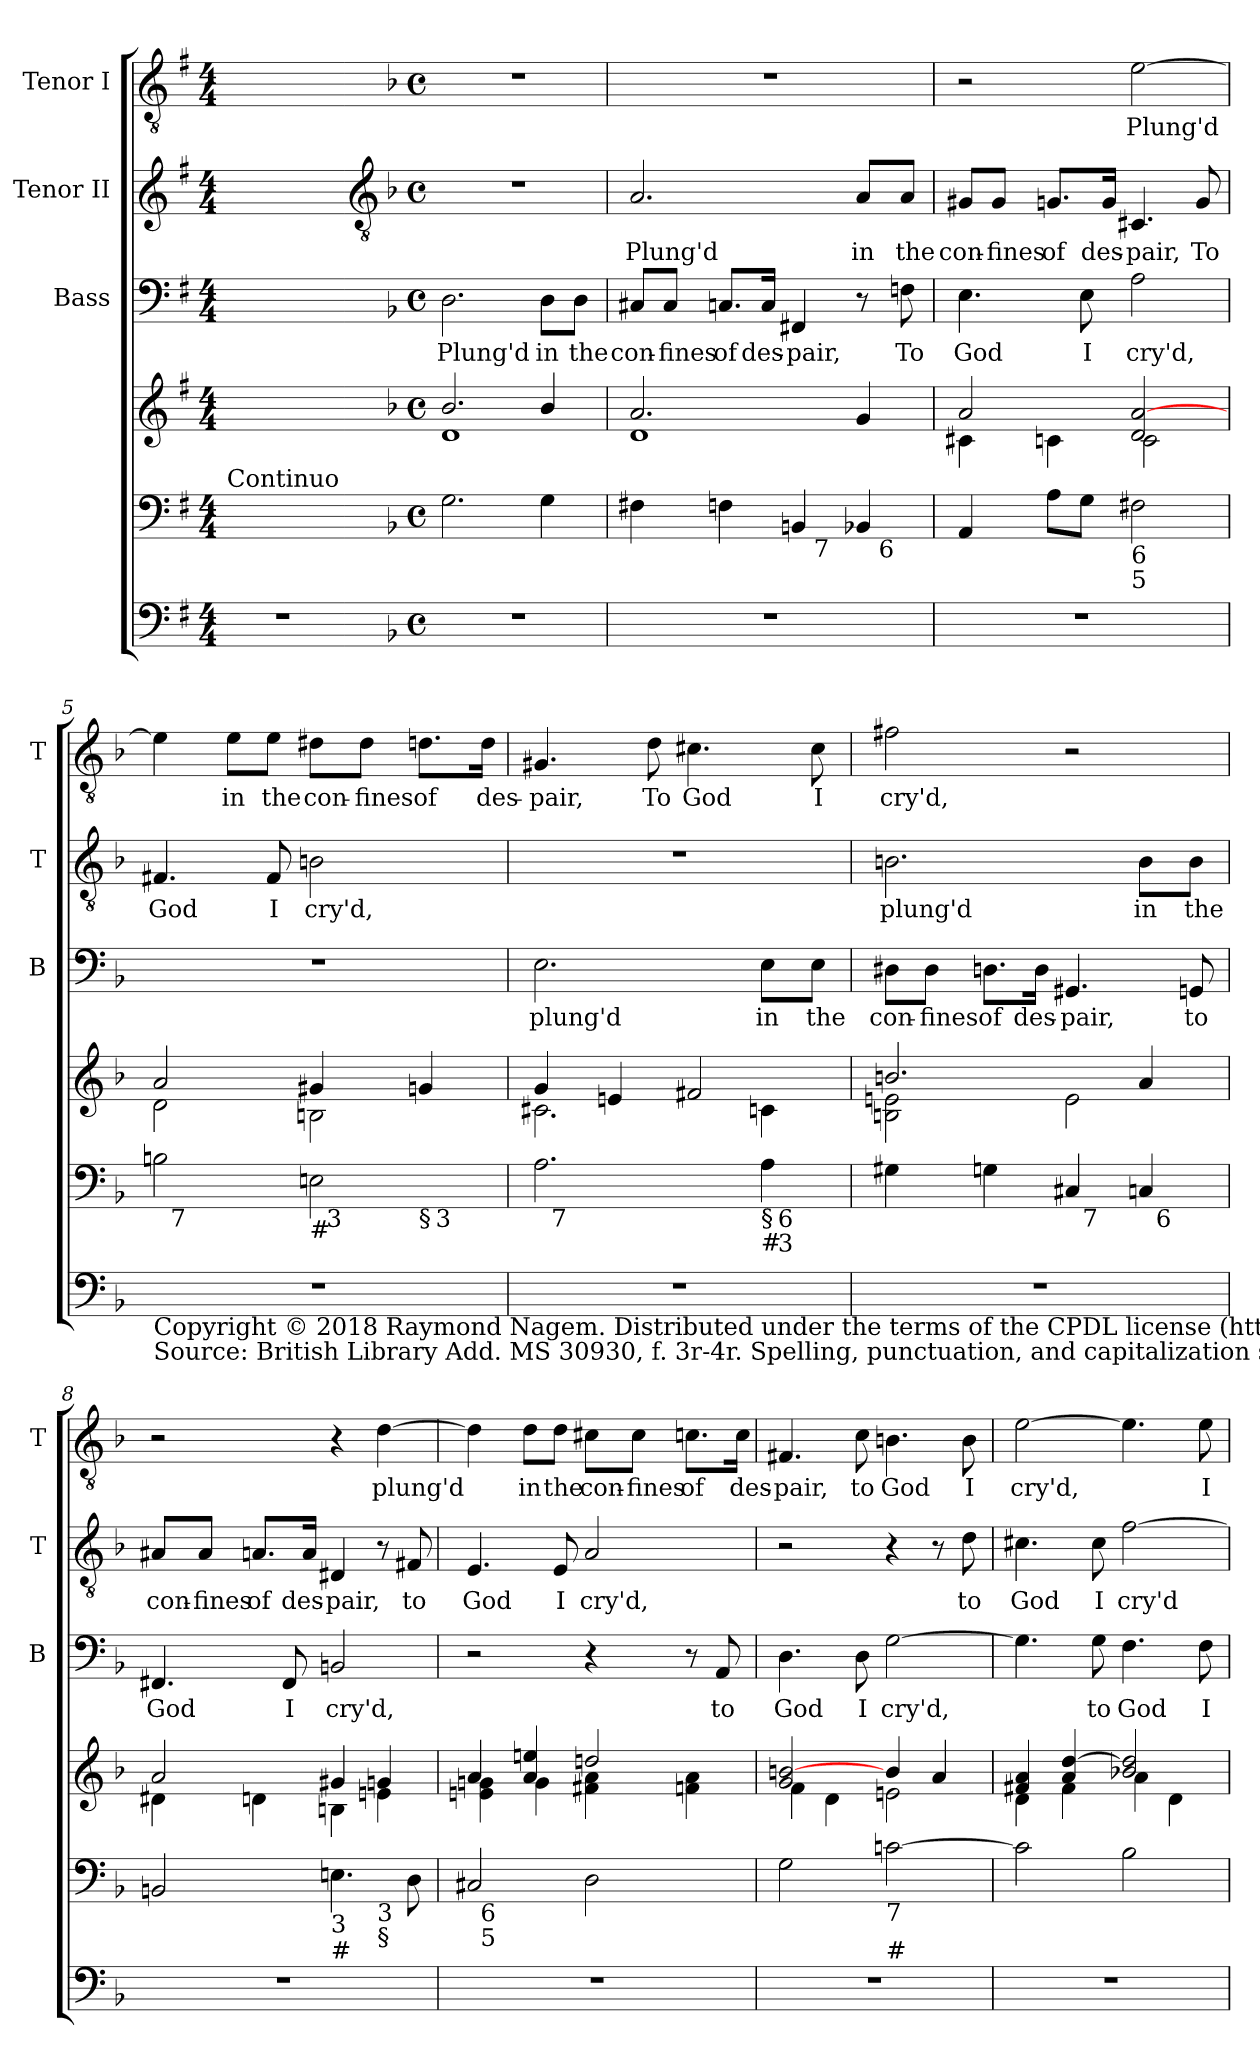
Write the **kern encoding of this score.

**kern	**kern	**kern	**kern	**text	**kern	**text	**kern	**text
*part4	*part4	*part4	*part3	*part3	*part2	*part2	*part1	*part1
*staff6	*staff5	*staff4	*staff3	*staff3	*staff2	*staff2	*staff1	*staff1
*	*	*	*I"Bass	*	*I"Tenor II	*	*I"Tenor I	*
*	*	*	*I'B	*	*I'T	*	*I'T	*
*clefF4	*clefF4	*clefG2	*clefF4	*	*clefG2	*	*clefGv2	*
*	*	*	*	*	*ITrd7c12	*	*ITrd7c12	*
*k[f#]	*k[f#]	*k[f#]	*k[f#]	*	*k[f#]	*	*k[f#]	*
*G:	*G:	*G:	*G:	*	*G:	*	*G:	*
*M4/4	*M4/4	*M4/4	*M4/4	*	*M4/4	*	*M4/4	*
=1	=1	=1	=1	=1	=1	=1	=1	=1
!	!LO:TX:a:t=Continuo	!	!	!	!	!	!	!
1r	1ryy	1ryy	1ryy	.	1ryy	.	1ryy	.
=2-	=2-	=2-	=2-	=2-	=2-	=2-	=2-	=2-
*	*	*	*	*	*clefGv2	*	*	*
*k[b-]	*k[b-]	*k[b-]	*k[b-]	*	*k[b-]	*	*k[b-]	*
*F:	*F:	*F:	*F:	*	*F:	*	*F:	*
*M4/4	*M4/4	*M4/4	*M4/4	*	*M4/4	*	*M4/4	*
*met(c)	*met(c)	*met(c)	*met(c)	*	*met(c)	*	*met(c)	*
*	*	*^	*	*	*	*	*	*
!	!	!	!	!	!LO:LY:b	!	!	!	!
1r	2.G\	2.b-/	1d	2.D\	Plung'd	1r	.	1r	.
!	!	!	!	!	!LO:LY:b	!	!	!	!
.	4G\	4b-/	.	8D\L	in	.	.	.	.
!	!	!	!	!	!LO:LY:b	!	!	!	!
.	.	.	.	8D\J	the	.	.	.	.
=3	=3	=3	=3	=3	=3	=3	=3	=3	=3
!	!	!	!	!	!LO:LY:b	!	!LO:LY:b	!	!
*	*^	*	*	*	*	*	*	*	*
*	*	*^	*	*	*	*	*	*	*	*
1r	4F#X\	2ryy	2ryy	2.a/	1d	8C#X/L	con-	2.AA/	Plung'd	1r	.
!	!	!	!	!	!	!	!LO:LY:b	!	!	!	!
.	.	.	.	.	.	8C#/J	-fines	.	.	.	.
!	!	!	!	!	!	!	!LO:LY:b	!	!	!	!
.	4Fn\	.	.	.	.	8.Cn/L	of	.	.	.	.
!	!	!	!	!	!	!	!LO:LY:b	!	!	!	!
.	.	.	.	.	.	16C/Jk	des-	.	.	.	.
!	!	!	!	!	!	!	!LO:LY:b	!	!	!	!
.	4BBn/	16ryy	4ryy	.	.	4FF#X/	-pair,	.	.	.	.
!	!	!LO:TX:b:t=7	!	!	!	!	!	!	!	!	!
.	.	4..ryy	.	.	.	.	.	.	.	.	.
!	!	!	!	!	!	!	!	!	!LO:LY:b	!	!
.	4BB-X/	.	16ryy	4g/	.	8r	.	8AA/L	in	.	.
!	!	!	!LO:TX:b:t=6	!	!	!	!	!	!	!	!
.	.	.	8.ryy	.	.	.	.	.	.	.	.
!	!	!	!	!	!	!	!LO:LY:b	!	!LO:LY:b	!	!
.	.	.	.	.	.	8Fn\	To	8AA/J	the	.	.
=4	=4	=4	=4	=4	=4	=4	=4	=4	=4	=4	=4
!	!	!	!	!	!	!	!LO:LY:b	!	!LO:LY:b	!	!
*	*v	*v	*v	*	*	*	*	*	*	*	*
1r	4AA/	2a/	4c#X\	4.E\	God	8GG#X/L	con-	2r	.
!	!	!	!	!	!	!	!LO:LY:b	!	!
.	.	.	.	.	.	8GG#/J	-fines	.	.
!	!	!	!	!	!	!	!LO:LY:b	!	!
.	8A\L	.	4cn\	.	.	8.GGn/L	of	.	.
!	!	!	!	!	!LO:LY:b	!	!	!	!
.	8G\J	.	.	8E\	I	.	.	.	.
!	!	!	!	!	!	!	!LO:LY:b	!	!
.	.	.	.	.	.	16GG/Jk	des-	.	.
!	!LO:TX:b:t=6	!	!	!	!	!	!	!	!
!	!LO:TX:b:t=5	!	!	!	!	!	!	!	!
!	!	!	!	!	!LO:LY:b	!	!LO:LY:b	!	!LO:LY:b
.	2F#X\	2d/ [>2a/	2c\	2A\	cry'd,	4.CC#X/	-pair,	[>2E\	Plung'd
!	!	!	!	!	!	!	!LO:LY:b	!	!
.	.	.	.	.	.	8GG/	To	.	.
!!LO:LB:g=z
=5	=5	=5	=5	=5	=5	=5	=5	=5	=5
!LO:TX:b:t=Copyright © 2018 Raymond Nagem. Distributed under the terms of the CPDL license (http&colon;//cpdl.org).	!	!	!	!	!	!	!	!	!
!LO:TX:b:t=Source&colon; British Library Add. MS 30930, f. 3r-4r. Spelling, punctuation, and capitalization standardized. Barring, beaming, slurring, and time signatures as in source. Dashed barlines editorial. Editorial accidentals in small type. Continuo figures original; editorial realization in small notes.	!	!	!	!	!	!	!	!	!
!	!	!	!	!	!	!	!LO:LY:b	!	!
*	*^	*	*	*	*	*	*	*	*
*	*	*^	*	*	*	*	*	*	*	*
*	*	*	*^	*	*	*	*	*	*	*	*
1r	2Bn\	32ryy	2.ryy	2ryy	2a/	2d\	1r	.	4.FF#X/	God	4E\]	.
!	!	!LO:TX:b:t=7	!	!	!	!	!	!	!	!	!	!
.	.	2ryy	.	.	.	.	.	.	.	.	.	.
!	!	!	!	!	!	!	!	!	!	!	!	!LO:LY:b
.	.	.	.	.	.	.	.	.	.	.	8E\L	in
!	!	!	!	!	!	!	!	!	!	!LO:LY:b	!	!LO:LY:b
.	.	.	.	.	.	.	.	.	8FF#/	I	8E\J	the
!	!LO:TX:b:t=#	!	!	!	!	!	!	!	!	!	!	!
!	!	!	!	!	!	!	!	!	!	!LO:LY:b	!	!LO:LY:b
.	2En\	.	.	4ryy	4g#X/	2Bn\	.	.	2BBn\	cry'd,	8D#X\L	con-
!	!	!LO:TX:b:t=3	!	!	!	!	!	!	!	!	!	!
.	.	4...ryy	.	.	.	.	.	.	.	.	.	.
!	!	!	!	!	!	!	!	!	!	!	!	!LO:LY:b
.	.	.	.	.	.	.	.	.	.	.	8D#\J	-fines
!	!	!	!LO:TX:b:t=§	!	!	!	!	!	!	!	!	!
!	!	!	!	!	!	!	!	!	!	!	!	!LO:LY:b
.	.	.	4ryy	32ryy	4gn/	.	.	.	.	.	8.Dn\L	of
!	!	!	!	!LO:TX:b:t=3	!	!	!	!	!	!	!	!
.	.	.	.	8..ryy	.	.	.	.	.	.	.	.
!	!	!	!	!	!	!	!	!	!	!	!	!LO:LY:b
.	.	.	.	.	.	.	.	.	.	.	16D\Jk	des-
=6	=6	=6	=6	=6	=6	=6	=6	=6	=6	=6	=6	=6
!	!	!	!	!	!	!	!	!LO:LY:b	!	!	!	!LO:LY:b
*	*	*	*v	*v	*	*	*	*	*	*	*	*
1r	2.A\	32ryy	2ryy	4g/	2.c#X\	2.E\	plung'd	1r	.	4.GG#X/	-pair,
!	!	!LO:TX:b:t=7	!	!	!	!	!	!	!	!	!
.	.	2ryy	.	.	.	.	.	.	.	.	.
.	.	.	.	4en/	.	.	.	.	.	.	.
!	!	!	!	!	!	!	!	!	!	!	!LO:LY:b
.	.	.	.	.	.	.	.	.	.	8D\	To
!	!	!	!	!	!	!	!	!	!	!	!LO:LY:b
.	.	.	4ryy	2f#X/	.	.	.	.	.	4.C#X\	God
.	.	4...ryy	.	.	.	.	.	.	.	.	.
!	!LO:TX:b:t=§	!	!	!	!	!	!	!	!	!	!
!	!LO:TX:b:t=#	!	!	!	!	!	!	!	!	!	!
!	!	!	!	!	!	!	!LO:LY:b	!	!	!	!
.	4A\	.	32ryy	.	4cn\	8E\L	in	.	.	.	.
!	!	!	!LO:TX:b:t=6	!	!	!	!	!	!	!	!
!	!	!	!LO:TX:b:t=3	!	!	!	!	!	!	!	!
.	.	.	8..ryy	.	.	.	.	.	.	.	.
!	!	!	!	!	!	!	!LO:LY:b	!	!	!	!LO:LY:b
.	.	.	.	.	.	8E\J	the	.	.	8C#\	I
=7	=7	=7	=7	=7	=7	=7	=7	=7	=7	=7	=7
!	!	!	!	!	!	!	!LO:LY:b	!	!LO:LY:b	!	!LO:LY:b
1r	4G#X\	2ryy	2ryy	2.bn/	2Bn\ 2en\	8D#X\L	con-	2.BBn\	plung'd	2F#X\	cry'd,
!	!	!	!	!	!	!	!LO:LY:b	!	!	!	!
.	.	.	.	.	.	8D#\J	-fines	.	.	.	.
!	!	!	!	!	!	!	!LO:LY:b	!	!	!	!
.	4Gn\	.	.	.	.	8.Dn\L	of	.	.	.	.
!	!	!	!	!	!	!	!LO:LY:b	!	!	!	!
.	.	.	.	.	.	16D\Jk	des-	.	.	.	.
!	!	!	!	!	!	!	!LO:LY:b	!	!	!	!
.	4C#X/	32ryy	4ryy	.	2e\	4.GG#X/	-pair,	.	.	2r	.
!	!	!LO:TX:b:t=7	!	!	!	!	!	!	!	!	!
.	.	4...ryy	.	.	.	.	.	.	.	.	.
!	!	!	!	!	!	!	!	!	!LO:LY:b	!	!
.	4Cn/	.	32ryy	4a/	.	.	.	8BB\L	in	.	.
!	!	!	!LO:TX:b:t=6	!	!	!	!	!	!	!	!
.	.	.	8..ryy	.	.	.	.	.	.	.	.
!	!	!	!	!	!	!	!LO:LY:b	!	!LO:LY:b	!	!
.	.	.	.	.	.	8GGn/	to	8BB\J	the	.	.
!!LO:PB:g=z
=8	=8	=8	=8	=8	=8	=8	=8	=8	=8	=8	=8
!	!	!	!	!	!	!	!LO:LY:b	!	!LO:LY:b	!	!
*^	*	*v	*v	*	*	*	*	*	*	*	*
1r	2ryy	2BBn/	2.ryy	2a/	4d#X\	4.FF#X/	God	8AA#X/L	con-	2r	.
!	!	!	!	!	!	!	!	!	!LO:LY:b	!	!
.	.	.	.	.	.	.	.	8AA#/J	-fines	.	.
!	!	!	!	!	!	!	!	!	!LO:LY:b	!	!
.	.	.	.	.	4dn\	.	.	8.AAn/L	of	.	.
!	!	!	!	!	!	!	!LO:LY:b	!	!	!	!
.	.	.	.	.	.	8FF#/	I	.	.	.	.
!	!	!	!	!	!	!	!	!	!LO:LY:b	!	!
.	.	.	.	.	.	.	.	16AA/Jk	des-	.	.
!	!	!LO:TX:b:t=3	!	!	!	!	!	!	!	!	!
!	!LO:TX:a:t=#	!	!	!	!	!	!	!	!	!	!
!	!	!	!	!	!	!	!LO:LY:b	!	!LO:LY:b	!	!
.	2ryy	4.En\	.	4g#X/	4Bn\	2BBn/	cry'd,	4DD#X/	-pair,	4r	.
!	!	!	!LO:TX:b:t=3	!	!	!	!	!	!	!	!
!	!	!	!LO:TX:b:t=§	!	!	!	!	!	!	!	!
!	!	!	!	!	!	!	!	!	!	!	!LO:LY:b
.	.	.	4ryy	4gn/	4en\	.	.	8r	.	[>4D\	plung'd
!	!	!	!	!	!	!	!	!	!LO:LY:b	!	!
.	.	8D\	.	.	.	.	.	8FF#X/	to	.	.
=9	=9	=9	=9	=9	=9	=9	=9	=9	=9	=9	=9
!	!	!	!	!	!	!	!	!	!LO:LY:b	!	!
*v	*v	*	*	*	*	*	*	*	*	*	*
1r	2C#X/	32ryy	4a/	4en\ 4gn\	2r	.	4.EE/	God	4D\]	.
!	!	!LO:TX:b:t=6	!	!	!	!	!	!	!	!
!	!	!LO:TX:b:t=5	!	!	!	!	!	!	!	!
.	.	2ryy	.	.	.	.	.	.	.	.
!	!	!	!	!	!	!	!	!	!	!LO:LY:b
.	.	.	4a/ 4een/	4g\	.	.	.	.	8D\L	in
!	!	!	!	!	!	!	!	!LO:LY:b	!	!LO:LY:b
.	.	.	.	.	.	.	8EE/	I	8D\J	the
!	!	!	!	!	!	!	!	!LO:LY:b	!	!LO:LY:b
.	2D\	.	2ddn/	4f#X\ 4a\	4r	.	2AA/	cry'd,	8C#X\L	con-
.	.	4...ryy	.	.	.	.	.	.	.	.
!	!	!	!	!	!	!	!	!	!	!LO:LY:b
.	.	.	.	.	.	.	.	.	8C#\J	-fines
!	!	!	!	!	!	!	!	!	!	!LO:LY:b
.	.	.	.	4fn\ 4a\	8r	.	.	.	8.Cn\L	of
!	!	!	!	!	!	!LO:LY:b	!	!	!	!
.	.	.	.	.	8AA/	to	.	.	.	.
!	!	!	!	!	!	!	!	!	!	!LO:LY:b
.	.	.	.	.	.	.	.	.	16C\Jk	des-
=10	=10	=10	=10	=10	=10	=10	=10	=10	=10	=10
!	!LO:TX:b:t=7	!	!	!	!	!	!	!	!	!
!	!	!	!	!	!	!LO:LY:b	!	!	!	!LO:LY:b
*^	*v	*v	*	*	*	*	*	*	*	*
1r	2ryy	2G\	2g/ [>2bn/	4f\	4.D\	God	2r	.	4.FF#X/	-pair,
.	.	.	.	4d\	.	.	.	.	.	.
!	!	!	!	!	!	!LO:LY:b	!	!	!	!LO:LY:b
.	.	.	.	.	8D\	I	.	.	8C\	to
!	!	!LO:TX:b:t=7	!	!	!	!	!	!	!	!
!	!LO:TX:a:t=#	!	!	!	!	!	!	!	!	!
!	!	!	!	!	!	!LO:LY:b	!	!	!	!LO:LY:b
.	2ryy	[>2cn\	4b/	2en\	[>2G\	cry'd,	4r	.	4.BBn\	God
.	.	.	4a/	.	.	.	8r	.	.	.
!	!	!	!	!	!	!	!	!LO:LY:b	!	!LO:LY:b
.	.	.	.	.	.	.	8D\	to	8BB\	I
!!LO:LB:g=z
=11	=11	=11	=11	=11	=11	=11	=11	=11	=11	=11
!	!	!	!	!	!	!	!	!LO:LY:b	!	!LO:LY:b
*v	*v	*	*	*	*	*	*	*	*	*
1r	2c\]	4f#X/ 4a/	4d\	4.G\]	.	4.C#X\	God	[>2E\	cry'd,
.	.	4a/ [>4dd/	4f#\	.	.	.	.	.	.
!	!	!	!	!	!LO:LY:b	!	!LO:LY:b	!	!
.	.	.	.	8G\	to	8C#\	I	.	.
!	!	!	!	!	!LO:LY:b	!	!LO:LY:b	!	!
.	2B-\	2b-X/ 2dd/]	4a\	4.F\	God	[>2F\	cry'd	4.E\]	.
.	.	.	4d\	.	.	.	.	.	.
!	!	!	!	!	!LO:LY:b	!	!	!	!LO:LY:b
.	.	.	.	8F\	I	.	.	8E\	I
*	*	*v	*v	*	*	*	*	*	*
=	=	=	=	=	=	=	=	=
*-	*-	*-	*-	*-	*-	*-	*-	*-
